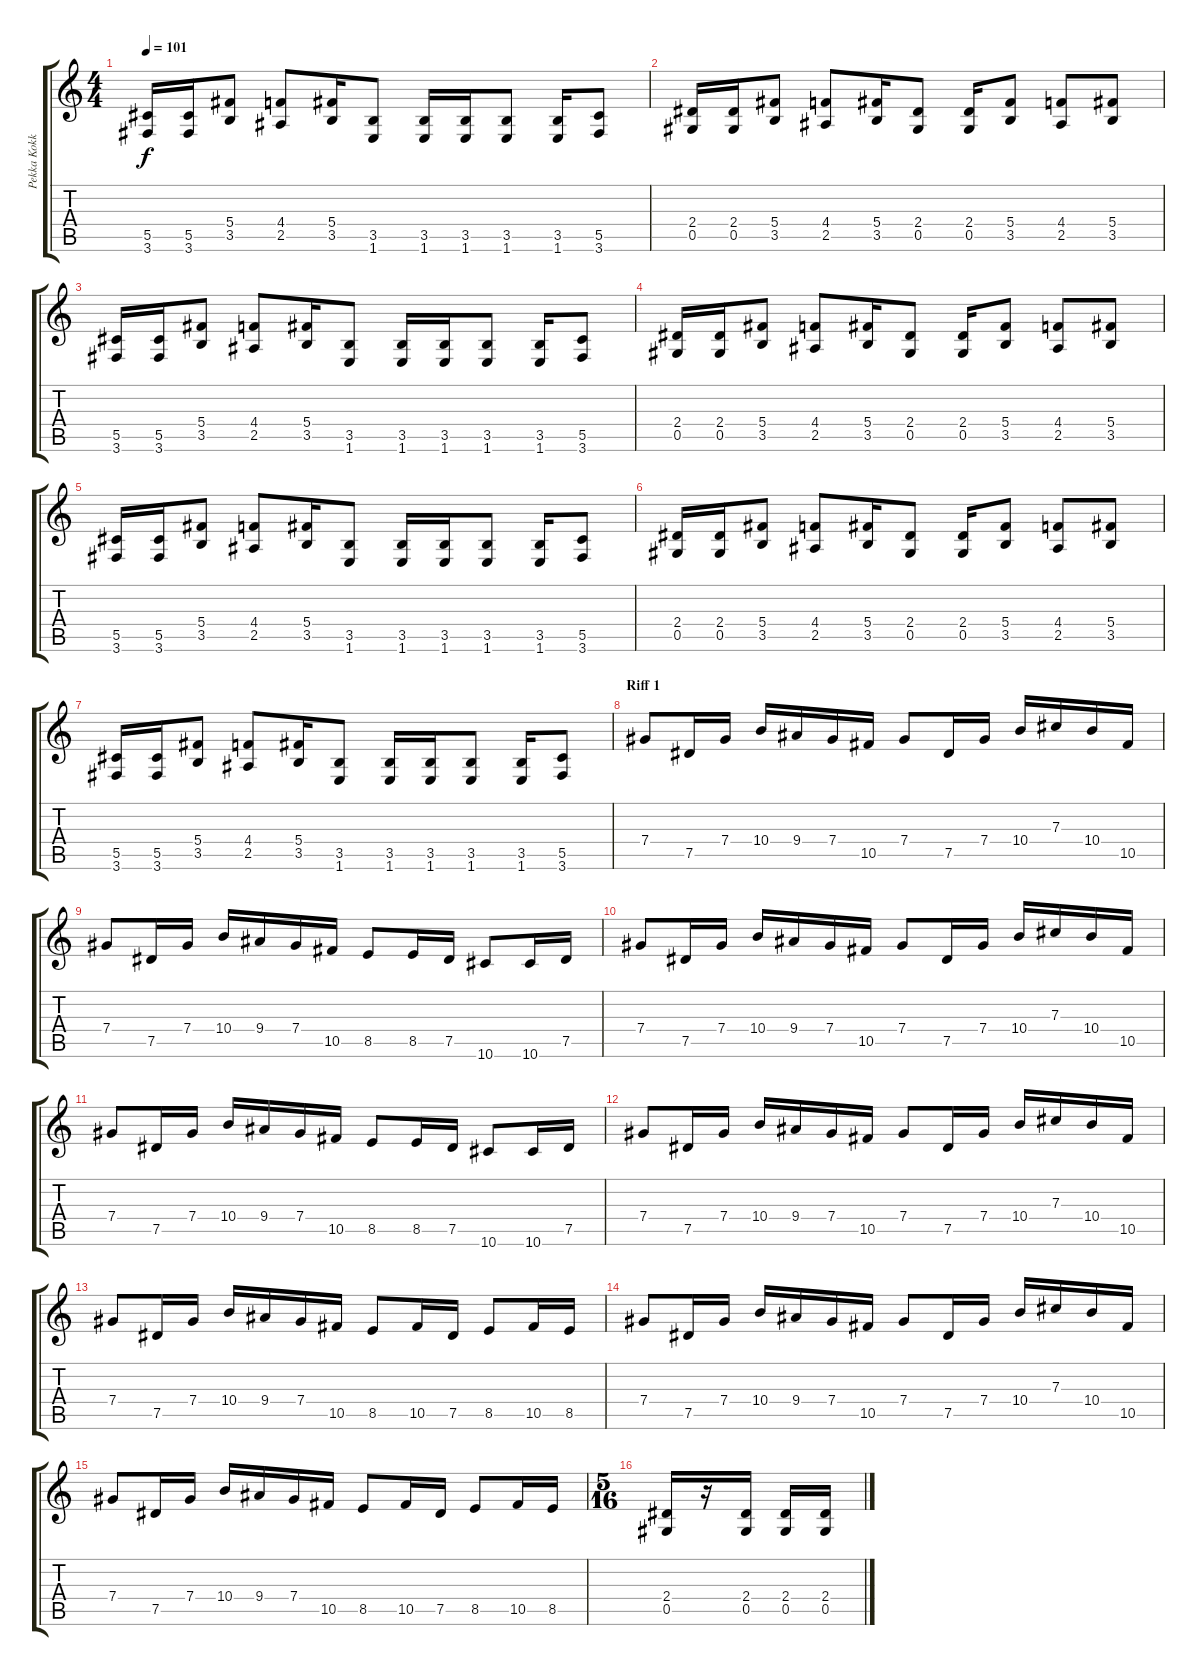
\track ("Pekka Kokko" "Pekka Kokk") {instrument distortionguitar}
\staff {score tabs}
\tuning (Eb4 Bb3 Gb3 Db3 Ab2 Eb2) {hide}
\ts (4 4)
\tempo 101
\clef g2
\ks c
(5.5 3.6).16{dy f} (5.5 3.6).16 (5.4 3.5).8 (4.4 2.5).8 (5.4 3.5).16 (3.5 1.6).8 (3.5 1.6).16 (3.5 1.6).16 (3.5 1.6).8 (3.5 1.6).16 (5.5 3.6).8 |
(2.4 0.5).16 (2.4 0.5).16 (5.4 3.5).8 (4.4 2.5).8 (5.4 3.5).16 (2.4 0.5).8 (2.4 0.5).16 (5.4 3.5).8 (4.4 2.5).8 (5.4 3.5).8 |
(5.5 3.6).16 (5.5 3.6).16 (5.4 3.5).8 (4.4 2.5).8 (5.4 3.5).16 (3.5 1.6).8 (3.5 1.6).16 (3.5 1.6).16 (3.5 1.6).8 (3.5 1.6).16 (5.5 3.6).8 |
(2.4 0.5).16 (2.4 0.5).16 (5.4 3.5).8 (4.4 2.5).8 (5.4 3.5).16 (2.4 0.5).8 (2.4 0.5).16 (5.4 3.5).8 (4.4 2.5).8 (5.4 3.5).8 |
(5.5 3.6).16 (5.5 3.6).16 (5.4 3.5).8 (4.4 2.5).8 (5.4 3.5).16 (3.5 1.6).8 (3.5 1.6).16 (3.5 1.6).16 (3.5 1.6).8 (3.5 1.6).16 (5.5 3.6).8 |
(2.4 0.5).16 (2.4 0.5).16 (5.4 3.5).8 (4.4 2.5).8 (5.4 3.5).16 (2.4 0.5).8 (2.4 0.5).16 (5.4 3.5).8 (4.4 2.5).8 (5.4 3.5).8 |
(5.5 3.6).16 (5.5 3.6).16 (5.4 3.5).8 (4.4 2.5).8 (5.4 3.5).16 (3.5 1.6).8 (3.5 1.6).16 (3.5 1.6).16 (3.5 1.6).8 (3.5 1.6).16 (5.5 3.6).8 |
\section ("" "Riff 1")
7.4.8 7.5.16 7.4.16 10.4.16 9.4.16 7.4.16 10.5.16 7.4.8 7.5.16 7.4.16 10.4.16 7.3.16 10.4.16 10.5.16 |
7.4.8 7.5.16 7.4.16 10.4.16 9.4.16 7.4.16 10.5.16 8.5.8 8.5.16 7.5.16 10.6.8 10.6.16 7.5.16 |
7.4.8 7.5.16 7.4.16 10.4.16 9.4.16 7.4.16 10.5.16 7.4.8 7.5.16 7.4.16 10.4.16 7.3.16 10.4.16 10.5.16 |
7.4.8 7.5.16 7.4.16 10.4.16 9.4.16 7.4.16 10.5.16 8.5.8 8.5.16 7.5.16 10.6.8 10.6.16 7.5.16 |
7.4.8 7.5.16 7.4.16 10.4.16 9.4.16 7.4.16 10.5.16 7.4.8 7.5.16 7.4.16 10.4.16 7.3.16 10.4.16 10.5.16 |
7.4.8 7.5.16 7.4.16 10.4.16 9.4.16 7.4.16 10.5.16 8.5.8 10.5.16 7.5.16 8.5.8 10.5.16 8.5.16 |
7.4.8 7.5.16 7.4.16 10.4.16 9.4.16 7.4.16 10.5.16 7.4.8 7.5.16 7.4.16 10.4.16 7.3.16 10.4.16 10.5.16 |
7.4.8 7.5.16 7.4.16 10.4.16 9.4.16 7.4.16 10.5.16 8.5.8 10.5.16 7.5.16 8.5.8 10.5.16 8.5.16 |
\ts (5 16)
(2.4 0.5).16 r.16 (2.4 0.5).16 (2.4 0.5).16 (2.4 0.5).16
